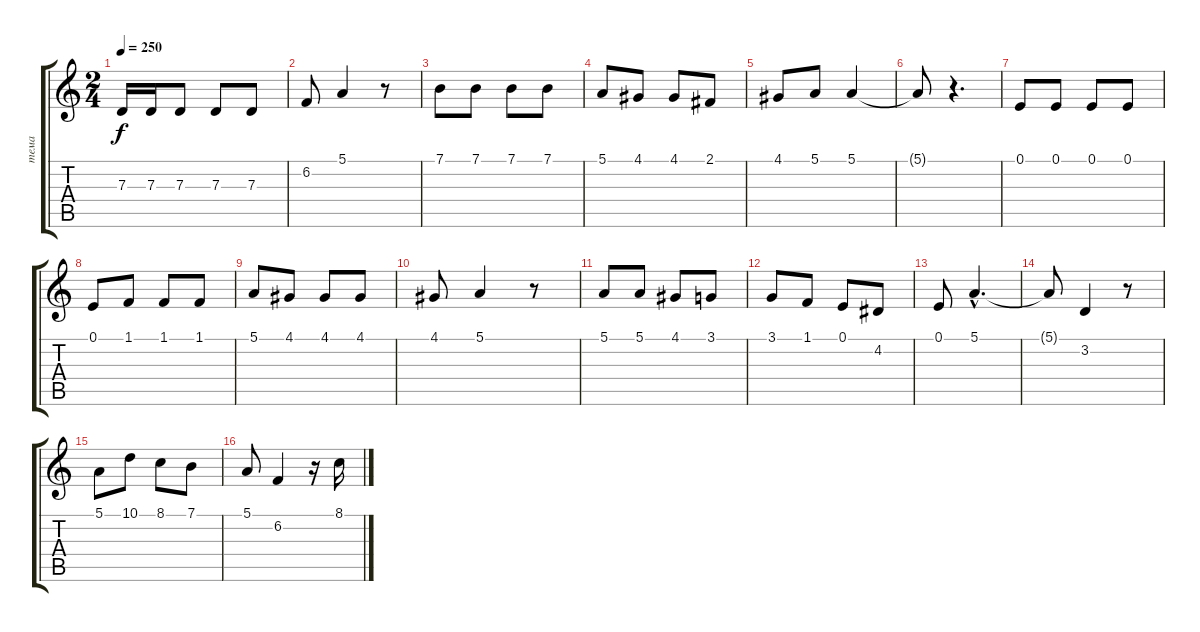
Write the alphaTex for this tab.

\track ("тема" "тема") {instrument trumpet}
\staff {score tabs}
\tuning (E4 B3 G3 D3 A2 E2) {hide}
\ts (2 4)
\tempo 250
\clef g2
\ks c
7.3.16{dy f} 7.3.16 7.3.8 7.3.8 7.3.8 |
6.2.8 5.1.4 r.8 |
7.1.8 7.1.8 7.1.8 7.1.8 |
5.1.8 4.1.8 4.1.8 2.1.8 |
4.1.8 5.1.8 5.1.4 |
5.1{t}.8 r.4{d} |
0.1.8 0.1.8 0.1.8 0.1.8 |
0.1.8 1.1.8 1.1.8 1.1.8 |
5.1.8 4.1.8 4.1.8 4.1.8 |
4.1.8 5.1.4 r.8 |
5.1.8 5.1.8 4.1.8 3.1.8 |
3.1.8 1.1.8 0.1.8 4.2.8 |
0.1.8 5.1{hac}.4{d} |
5.1{t}.8 3.2.4 r.8 |
5.1.8 10.1.8 8.1.8 7.1.8 |
5.1.8 6.2.4 r.16 8.1.16
